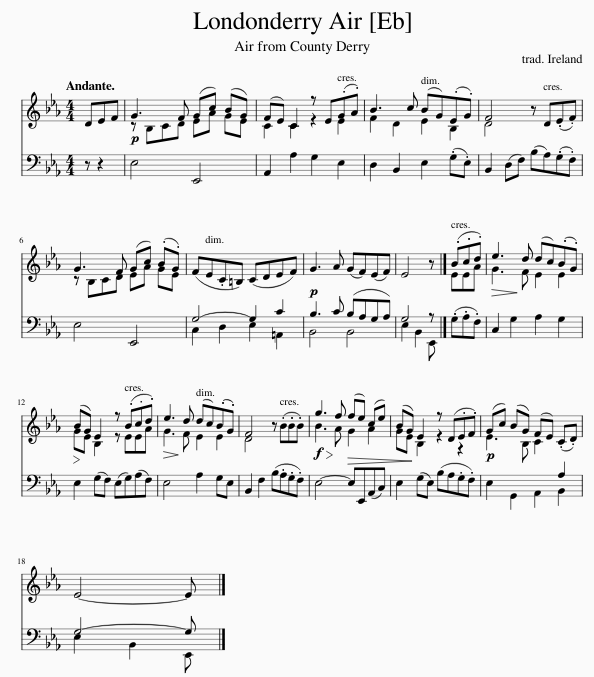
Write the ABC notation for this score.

X:1
%%score ( 1 2 ) ( 3 4 )
L:1/8
Q:1/4=120
M:4/4
I:linebreak $
K:Eb
V:1 treble
V:2 treble
V:3 bass
V:4 bass
V:1
 DEF |!p! G3 F (Gc) (BG) | (FE) C2 z E(.G.A) | B3 c (BG)(.E.G) | F4 z D(.E.F) |$ %5
 G3 F (Gc) (.B.G) | (FE.C=B,) (CDEF) |!p! G3 A (GF)(EF) | E4 z |] (.B.c.d) | %10
!>(! e3!>)! d (dc)(.B.G) |$!>(! (B!>)!G) E2 z (.B.c.d) |!>(! e3!>)! d (dc)(.B.G) | F4 z (.B.B.B) |!f!!>(! g3!>)! f!>(! (fe) (ce) | %15
 (BG)!>)! E2 z (D.E.F) |!p! (Gc) (BG) (FE) (.C.D) |$ E4- E |] %18
V:2
 x3 | z B,CD EA GE | C2 C2 z2 E2 | F2 D2 E2 B,2 | D4 x4 |$ %5
 z B,CD EA GE | x8 | x8 | x5 |] EEA | %10
 G3 F E2 E2 |$ GE B,2 z EEA | G3 F E2 E2 | D4 x4 | B3 A G2 A2 | %15
 GE B,2 z2 z2 | E3 B, C2 x2 |$ x5 |] %18
V:3
 z z2 | E,4 E,,4 | A,,2 A,2 G,2 E,2 | D,2 B,,2 E,2 (.G,.E,) | B,,2 (D,F,) (B,A,)(.G,.F,) |$ %5
 E,4 E,,4 | G,4- G,2 C2 | B,3 C (B,A,G,A,) | G,4 z |] (.G,.A,.F,) | %10
 C,2 G,2 A,2 G,2 |$ E,2 (G,F,) (E,G,)(A,F,) | E,4 A,2 G,E, | B,,2 F,2 (B,.A,.G,.F,) | E,4- E,E,,(A,,C,) | %15
 E,2 (G,E,) (B,A,.G,.F,) | x6 A,2 |$ G,4- G, |] %18
V:4
 x3 | x8 | x8 | x8 | x8 |$ %5
 x8 | C,2 D,2 E,2 =A,,2 | B,,4 B,,4 | E,2 B,,2 E,, |] x3 | %10
 x8 |$ x8 | x8 | x8 | x8 | %15
 x8 | E,2 G,,2 A,,2 B,,2 |$ E,2 B,,2 E,, |] %18
